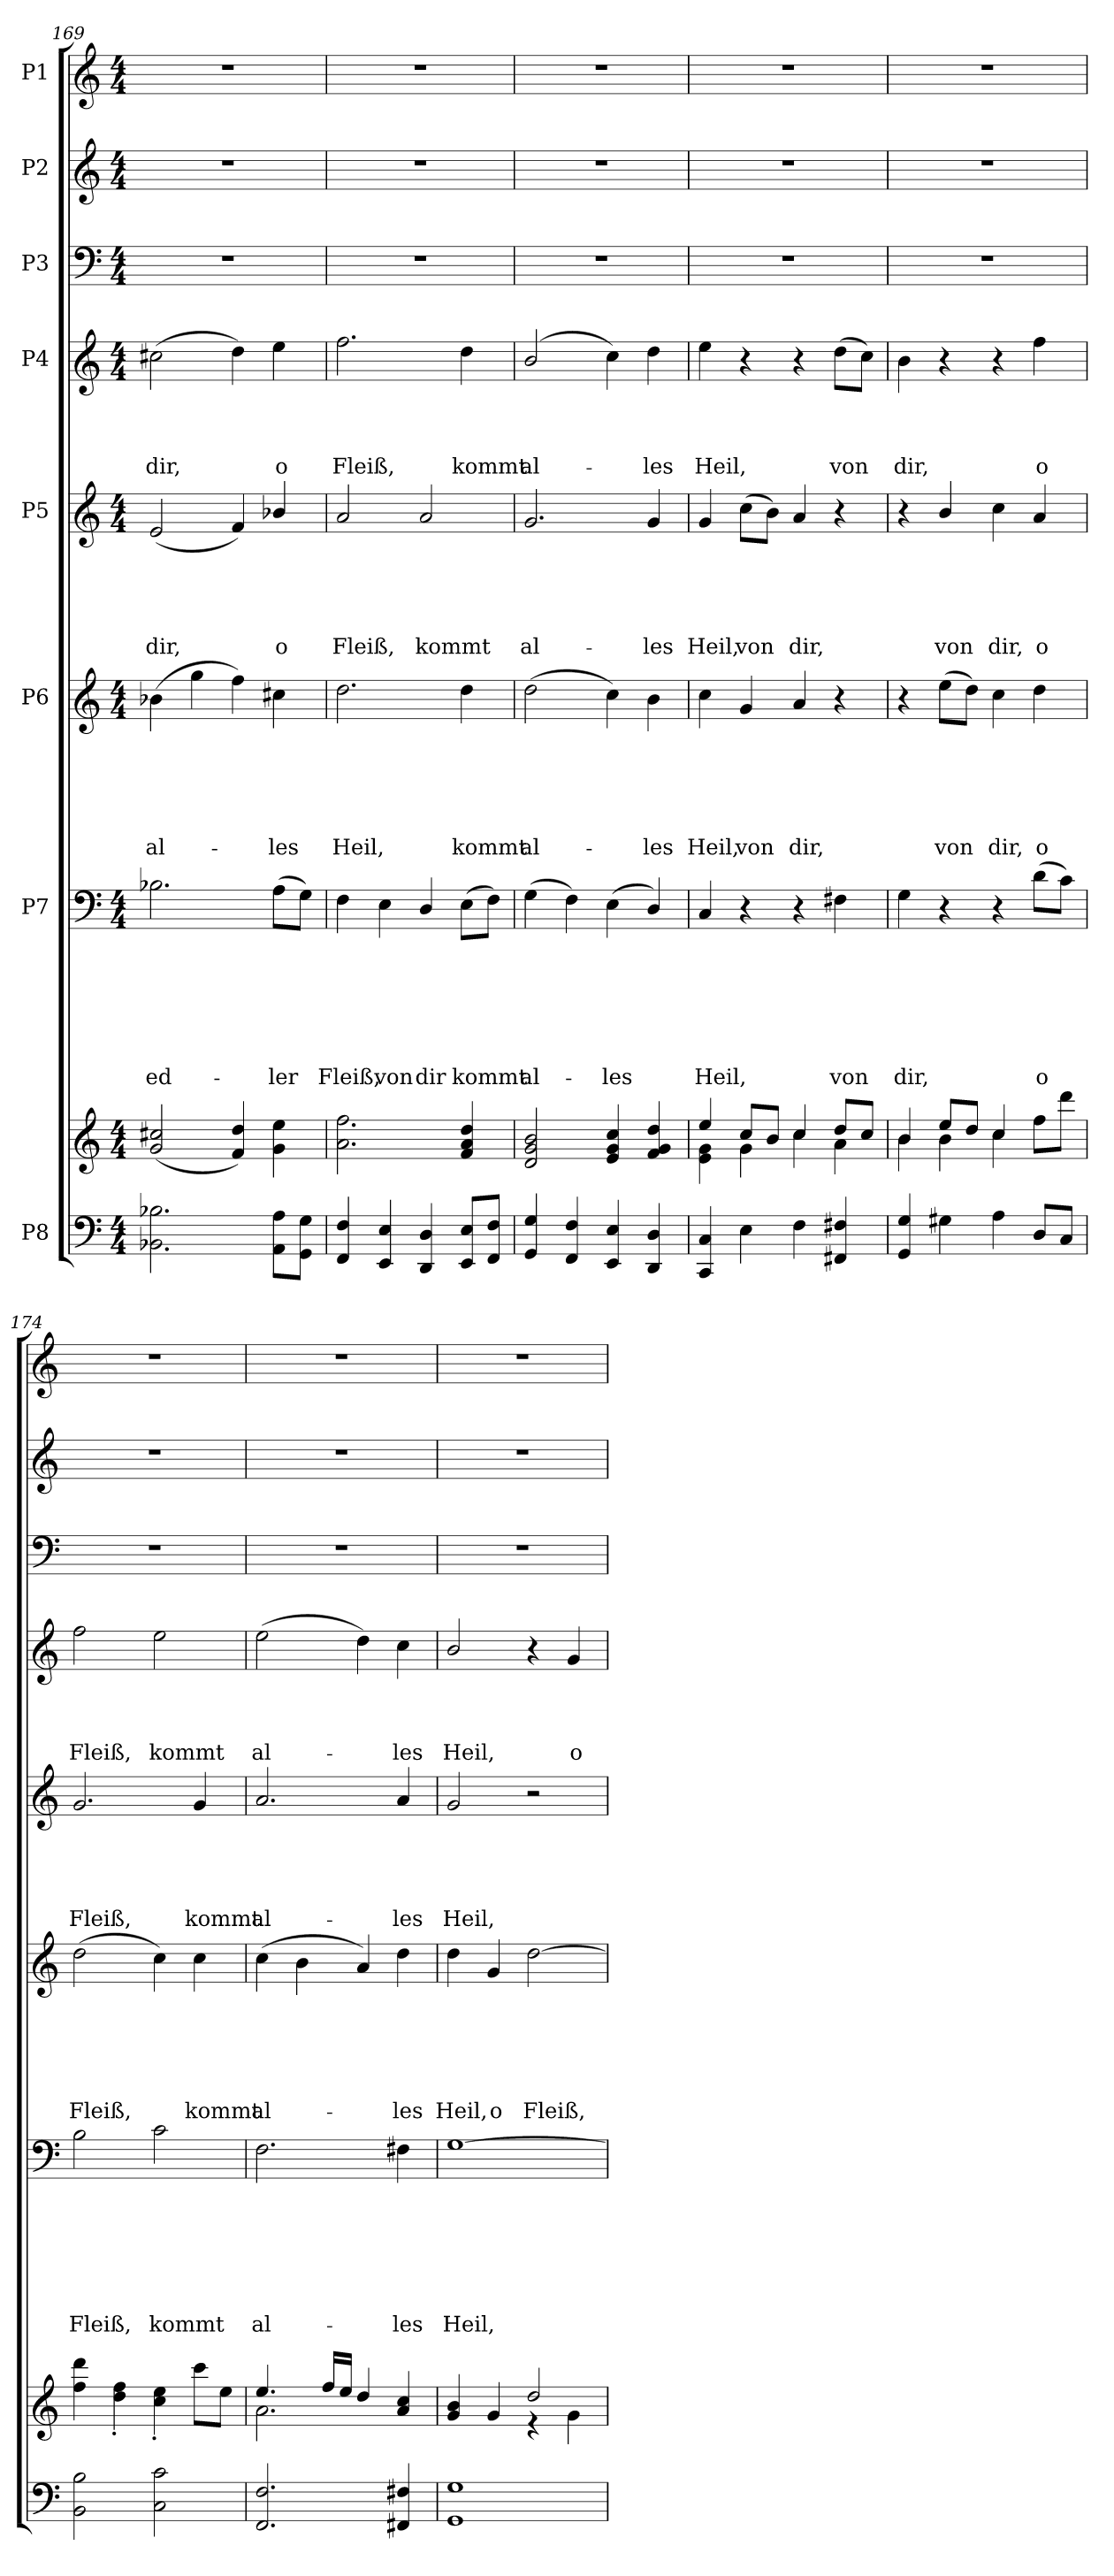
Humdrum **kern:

**kern	**kern	**kern	**text	**text	**text	**text	**text	**text	**text	**kern	**text	**text	**text	**text	**text	**text	**kern	**text	**text	**text	**text	**text	**kern	**text	**text	**text	**text	**kern	**kern	**kern
*part8	*part8	*part7	*part7	*part7	*part7	*part7	*part7	*part7	*part7	*part6	*part6	*part6	*part6	*part6	*part6	*part6	*part5	*part5	*part5	*part5	*part5	*part5	*part4	*part4	*part4	*part4	*part4	*part3	*part2	*part1
*staff9	*staff8	*staff7	*staff7	*staff7	*staff7	*staff7	*staff7	*staff7	*staff7	*staff6	*staff6	*staff6	*staff6	*staff6	*staff6	*staff6	*staff5	*staff5	*staff5	*staff5	*staff5	*staff5	*staff4	*staff4	*staff4	*staff4	*staff4	*staff3	*staff2	*staff1
*I"P8	*	*I"P7	*	*	*	*	*	*	*	*I"P6	*	*	*	*	*	*	*I"P5	*	*	*	*	*	*I"P4	*	*	*	*	*I"P3	*I"P2	*I"P1
*clefF4	*clefG2	*clefF4	*	*	*	*	*	*	*	*clefG2	*	*	*	*	*	*	*clefG2	*	*	*	*	*	*clefG2	*	*	*	*	*clefF4	*clefG2	*clefG2
*	*	*	*	*	*	*	*	*	*	*ITrd7c12	*	*	*	*	*	*	*	*	*	*	*	*	*	*	*	*	*	*	*ITrd7c12	*
*k[]	*k[]	*k[]	*	*	*	*	*	*	*	*k[]	*	*	*	*	*	*	*k[]	*	*	*	*	*	*k[]	*	*	*	*	*k[]	*k[]	*k[]
*C:	*C:	*C:	*	*	*	*	*	*	*	*C:	*	*	*	*	*	*	*C:	*	*	*	*	*	*C:	*	*	*	*	*C:	*C:	*C:
*M4/4	*M4/4	*M4/4	*	*	*	*	*	*	*	*M4/4	*	*	*	*	*	*	*M4/4	*	*	*	*	*	*M4/4	*	*	*	*	*M4/4	*M4/4	*M4/4
=169	=169	=169	=169	=169	=169	=169	=169	=169	=169	=169	=169	=169	=169	=169	=169	=169	=169	=169	=169	=169	=169	=169	=169	=169	=169	=169	=169	=169	=169	=169
*^	*^	*	*	*	*	*	*	*	*	*	*	*	*	*	*	*	*	*	*	*	*	*	*	*	*	*	*	*	*	*
!	!	!	!	!	!	!	!	!	!	!	!LO:LY:b	!	!	!	!	!	!	!LO:LY:b	!	!	!	!	!	!LO:LY:b	!	!	!	!	!LO:LY:b	!	!	!
2.BB-X\ 2.B-X\	1ryy	1ryy	(<2g/ 2cc#X/	2.B-X\	.	.	.	.	.	.	ed-	(>4B-X\	.	.	.	.	.	al-	(<2e/	.	.	.	.	dir,	(>2cc#X\	.	.	.	dir,	1r	1r	1r
.	.	.	.	.	.	.	.	.	.	.	.	4g\	.	.	.	.	.	.	.	.	.	.	.	.	.	.	.	.	.	.	.	.
.	.	.	4f/ 4dd/)	.	.	.	.	.	.	.	.	4f\)	.	.	.	.	.	.	4f/)	.	.	.	.	.	4dd\)	.	.	.	.	.	.	.
!	!	!	!	!	!	!	!	!	!	!	!LO:LY:b	!	!	!	!	!	!	!LO:LY:b	!	!	!	!	!	!LO:LY:b	!	!	!	!	!LO:LY:b	!	!	!
8AA\ 8A\L	.	.	4g\ 4ee\	(>8A\L	.	.	.	.	.	.	-ler	4c#X\	.	.	.	.	.	-les	4b-X/	.	.	.	.	o	4ee\	.	.	.	o	.	.	.
8GG\ 8G\J	.	.	.	8G\J)	.	.	.	.	.	.	.	.	.	.	.	.	.	.	.	.	.	.	.	.	.	.	.	.	.	.	.	.
=170	=170	=170	=170	=170	=170	=170	=170	=170	=170	=170	=170	=170	=170	=170	=170	=170	=170	=170	=170	=170	=170	=170	=170	=170	=170	=170	=170	=170	=170	=170	=170	=170
!	!	!	!	!	!	!	!	!	!	!	!LO:LY:b	!	!	!	!	!	!	!LO:LY:b	!	!	!	!	!	!LO:LY:b	!	!	!	!	!LO:LY:b	!	!	!
4FF/ 4F/	1ryy	1ryy	2.a\ 2.ff\	4F\	.	.	.	.	.	.	Fleiß,	2.d\	.	.	.	.	.	Heil,	2a/	.	.	.	.	Fleiß,	2.ff\	.	.	.	Fleiß,	1r	1r	1r
!	!	!	!	!	!	!	!	!	!	!	!LO:LY:b	!	!	!	!	!	!	!	!	!	!	!	!	!	!	!	!	!	!	!	!	!
4EE/ 4E/	.	.	.	4E\	.	.	.	.	.	.	von	.	.	.	.	.	.	.	.	.	.	.	.	.	.	.	.	.	.	.	.	.
!	!	!	!	!	!	!	!	!	!	!	!LO:LY:b	!	!	!	!	!	!	!	!	!	!	!	!	!LO:LY:b	!	!	!	!	!	!	!	!
4DD/ 4D/	.	.	.	4D/	.	.	.	.	.	.	dir	.	.	.	.	.	.	.	2a/	.	.	.	.	kommt	.	.	.	.	.	.	.	.
!	!	!	!	!	!	!	!	!	!	!	!LO:LY:b	!	!	!	!	!	!	!LO:LY:b	!	!	!	!	!	!	!	!	!	!	!LO:LY:b	!	!	!
8EE/ 8E/L	.	.	4f/ 4a/ 4dd/	(>8E\L	.	.	.	.	.	.	kommt	4d\	.	.	.	.	.	kommt	.	.	.	.	.	.	4dd\	.	.	.	kommt	.	.	.
8FF/ 8F/J	.	.	.	8F\J)	.	.	.	.	.	.	.	.	.	.	.	.	.	.	.	.	.	.	.	.	.	.	.	.	.	.	.	.
=171	=171	=171	=171	=171	=171	=171	=171	=171	=171	=171	=171	=171	=171	=171	=171	=171	=171	=171	=171	=171	=171	=171	=171	=171	=171	=171	=171	=171	=171	=171	=171	=171
!	!	!	!	!	!	!	!	!	!	!	!LO:LY:b	!	!	!	!	!	!	!LO:LY:b	!	!	!	!	!	!LO:LY:b	!	!	!	!	!LO:LY:b	!	!	!
4GG/ 4G/	1ryy	1ryy	2d/ 2g/ 2b/	(>4G\	.	.	.	.	.	.	al-	(>2d\	.	.	.	.	.	al-	2.g/	.	.	.	.	al-	(<2b/	.	.	.	al-	1r	1r	1r
4FF/ 4F/	.	.	.	4F\)	.	.	.	.	.	.	.	.	.	.	.	.	.	.	.	.	.	.	.	.	.	.	.	.	.	.	.	.
!	!	!	!	!	!	!	!	!	!	!	!LO:LY:b	!	!	!	!	!	!	!	!	!	!	!	!	!	!	!	!	!	!	!	!	!
4EE/ 4E/	.	.	4e/ 4g/ 4cc/	(>4E\	.	.	.	.	.	.	-les	4c\)	.	.	.	.	.	.	.	.	.	.	.	.	4cc\)	.	.	.	.	.	.	.
!	!	!	!	!	!	!	!	!	!	!	!	!	!	!	!	!	!	!LO:LY:b	!	!	!	!	!	!LO:LY:b	!	!	!	!	!LO:LY:b	!	!	!
4DD/ 4D/	.	.	4f/ 4g/ 4dd/	4D/)	.	.	.	.	.	.	.	4B\	.	.	.	.	.	-les	4g/	.	.	.	.	-les	4dd\	.	.	.	-les	.	.	.
=172	=172	=172	=172	=172	=172	=172	=172	=172	=172	=172	=172	=172	=172	=172	=172	=172	=172	=172	=172	=172	=172	=172	=172	=172	=172	=172	=172	=172	=172	=172	=172	=172
!	!	!	!	!	!	!	!	!	!	!	!LO:LY:b	!	!	!	!	!	!	!LO:LY:b	!	!	!	!	!	!LO:LY:b	!	!	!	!	!LO:LY:b	!	!	!
4CC/ 4C/	1ryy	4ee/	4e\ 4g\	4C/	.	.	.	.	.	.	Heil,	4c\	.	.	.	.	.	Heil,	4g/	.	.	.	.	Heil,	4ee\	.	.	.	Heil,	1r	1r	1r
!	!	!	!	!	!	!	!	!	!	!	!	!	!	!	!	!	!	!LO:LY:b	!	!	!	!	!	!LO:LY:b	!	!	!	!	!	!	!	!
4E\	.	4g\	8cc/L	4r	.	.	.	.	.	.	.	4G/	.	.	.	.	.	von	(>8cc\L	.	.	.	.	von	4r	.	.	.	.	.	.	.
.	.	.	8b/J	.	.	.	.	.	.	.	.	.	.	.	.	.	.	.	8b\J)	.	.	.	.	.	.	.	.	.	.	.	.	.
!	!	!	!	!	!	!	!	!	!	!	!	!	!	!	!	!	!	!LO:LY:b	!	!	!	!	!	!LO:LY:b	!	!	!	!	!	!	!	!
4F\	.	4cc\	4cc/	4r	.	.	.	.	.	.	.	4A/	.	.	.	.	.	dir,	4a/	.	.	.	.	dir,	4r	.	.	.	.	.	.	.
!	!	!	!	!	!	!	!	!	!	!	!LO:LY:b	!	!	!	!	!	!	!	!	!	!	!	!	!	!	!	!	!	!LO:LY:b	!	!	!
4FF#X/ 4F#X/	.	4a\	8dd/L	4F#X\	.	.	.	.	.	.	von	4r	.	.	.	.	.	.	4r	.	.	.	.	.	(>8dd\L	.	.	.	von	.	.	.
.	.	.	8cc/J	.	.	.	.	.	.	.	.	.	.	.	.	.	.	.	.	.	.	.	.	.	8cc\J)	.	.	.	.	.	.	.
!!LO:PB:g=z
=173	=173	=173	=173	=173	=173	=173	=173	=173	=173	=173	=173	=173	=173	=173	=173	=173	=173	=173	=173	=173	=173	=173	=173	=173	=173	=173	=173	=173	=173	=173	=173	=173
!	!	!	!	!	!	!	!	!	!	!	!LO:LY:b	!	!	!	!	!	!	!	!	!	!	!	!	!	!	!	!	!	!LO:LY:b	!	!	!
4GG/ 4G/	1ryy	4b\	4b/	4G\	.	.	.	.	.	.	dir,	4r	.	.	.	.	.	.	4r	.	.	.	.	.	4b\	.	.	.	dir,	1r	1r	1r
!	!	!	!	!	!	!	!	!	!	!	!	!	!	!	!	!	!	!LO:LY:b	!	!	!	!	!	!LO:LY:b	!	!	!	!	!	!	!	!
4G#X\	.	4b\	8ee/L	4r	.	.	.	.	.	.	.	(>8e\L	.	.	.	.	.	von	4b/	.	.	.	.	von	4r	.	.	.	.	.	.	.
.	.	.	8dd/J	.	.	.	.	.	.	.	.	8d\J)	.	.	.	.	.	.	.	.	.	.	.	.	.	.	.	.	.	.	.	.
!	!	!	!	!	!	!	!	!	!	!	!	!	!	!	!	!	!	!LO:LY:b	!	!	!	!	!	!LO:LY:b	!	!	!	!	!	!	!	!
4A\	.	4cc\	4cc/	4r	.	.	.	.	.	.	.	4c\	.	.	.	.	.	dir,	4cc\	.	.	.	.	dir,	4r	.	.	.	.	.	.	.
!	!	!	!	!	!	!	!	!	!	!	!LO:LY:b	!	!	!	!	!	!	!LO:LY:b	!	!	!	!	!	!LO:LY:b	!	!	!	!	!LO:LY:b	!	!	!
8D/L	.	4ryy	8ff\L	(>8d\L	.	.	.	.	.	.	o	4d\	.	.	.	.	.	o	4a/	.	.	.	.	o	4ff\	.	.	.	o	.	.	.
8C/J	.	.	8ddd\J	8c\J)	.	.	.	.	.	.	.	.	.	.	.	.	.	.	.	.	.	.	.	.	.	.	.	.	.	.	.	.
=174	=174	=174	=174	=174	=174	=174	=174	=174	=174	=174	=174	=174	=174	=174	=174	=174	=174	=174	=174	=174	=174	=174	=174	=174	=174	=174	=174	=174	=174	=174	=174	=174
!	!	!	!	!	!	!	!	!	!	!	!LO:LY:b	!	!	!	!	!	!	!LO:LY:b	!	!	!	!	!	!LO:LY:b	!	!	!	!	!LO:LY:b	!	!	!
2BB\ 2B\	1ryy	1ryy	4ff\ 4ddd\	2B\	.	.	.	.	.	.	Fleiß,	(>2d\	.	.	.	.	.	Fleiß,	2.g/	.	.	.	.	Fleiß,	2ff\	.	.	.	Fleiß,	1r	1r	1r
.	.	.	4dd\'> 4ff\'>	.	.	.	.	.	.	.	.	.	.	.	.	.	.	.	.	.	.	.	.	.	.	.	.	.	.	.	.	.
!	!	!	!	!	!	!	!	!	!	!	!LO:LY:b	!	!	!	!	!	!	!	!	!	!	!	!	!	!	!	!	!	!LO:LY:b	!	!	!
2C\ 2c\	.	.	4cc\'> 4ee\'>	2c\	.	.	.	.	.	.	kommt	4c\)	.	.	.	.	.	.	.	.	.	.	.	.	2ee\	.	.	.	kommt	.	.	.
!	!	!	!	!	!	!	!	!	!	!	!	!	!	!	!	!	!	!LO:LY:b	!	!	!	!	!	!LO:LY:b	!	!	!	!	!	!	!	!
.	.	.	8ccc\L	.	.	.	.	.	.	.	.	4c\	.	.	.	.	.	kommt	4g/	.	.	.	.	kommt	.	.	.	.	.	.	.	.
.	.	.	8ee\J	.	.	.	.	.	.	.	.	.	.	.	.	.	.	.	.	.	.	.	.	.	.	.	.	.	.	.	.	.
=175	=175	=175	=175	=175	=175	=175	=175	=175	=175	=175	=175	=175	=175	=175	=175	=175	=175	=175	=175	=175	=175	=175	=175	=175	=175	=175	=175	=175	=175	=175	=175	=175
!	!	!	!	!	!	!	!	!	!	!	!LO:LY:b	!	!	!	!	!	!	!LO:LY:b	!	!	!	!	!	!LO:LY:b	!	!	!	!	!LO:LY:b	!	!	!
2.FF/ 2.F/	1ryy	2.a\	4.ee/	2.F\	.	.	.	.	.	.	al-	(<4c\	.	.	.	.	.	al-	2.a/	.	.	.	.	al-	(>2ee\	.	.	.	al-	1r	1r	1r
.	.	.	.	.	.	.	.	.	.	.	.	4B\	.	.	.	.	.	.	.	.	.	.	.	.	.	.	.	.	.	.	.	.
.	.	.	16ff/LL	.	.	.	.	.	.	.	.	.	.	.	.	.	.	.	.	.	.	.	.	.	.	.	.	.	.	.	.	.
.	.	.	16ee/JJ	.	.	.	.	.	.	.	.	.	.	.	.	.	.	.	.	.	.	.	.	.	.	.	.	.	.	.	.	.
.	.	.	4dd/	.	.	.	.	.	.	.	.	4A/)	.	.	.	.	.	.	.	.	.	.	.	.	4dd\)	.	.	.	.	.	.	.
!	!	!	!	!	!	!	!	!	!	!	!LO:LY:b	!	!	!	!	!	!	!LO:LY:b	!	!	!	!	!	!LO:LY:b	!	!	!	!	!LO:LY:b	!	!	!
4FF#X/ 4F#X/	.	4ryy	4a/ 4cc/	4F#X\	.	.	.	.	.	.	-les	4d\	.	.	.	.	.	-les	4a/	.	.	.	.	-les	4cc\	.	.	.	-les	.	.	.
=176	=176	=176	=176	=176	=176	=176	=176	=176	=176	=176	=176	=176	=176	=176	=176	=176	=176	=176	=176	=176	=176	=176	=176	=176	=176	=176	=176	=176	=176	=176	=176	=176
!	!	!	!	!	!	!	!	!	!	!	!LO:LY:b	!	!	!	!	!	!	!LO:LY:b	!	!	!	!	!	!LO:LY:b	!	!	!	!	!LO:LY:b	!	!	!
1GG 1G	1ryy	2ryy	4g/ 4b/	[>1G	.	.	.	.	.	.	Heil,	4d\	.	.	.	.	.	Heil,	2g/	.	.	.	.	Heil,	2b/	.	.	.	Heil,	1r	1r	1r
!	!	!	!	!	!	!	!	!	!	!	!	!	!	!	!	!	!	!LO:LY:b	!	!	!	!	!	!	!	!	!	!	!	!	!	!
.	.	.	4g/	.	.	.	.	.	.	.	.	4G/	.	.	.	.	.	o	.	.	.	.	.	.	.	.	.	.	.	.	.	.
!	!	!	!	!	!	!	!	!	!	!	!	!	!	!	!	!	!	!LO:LY:b	!	!	!	!	!	!	!	!	!	!	!	!	!	!
.	.	4re	2dd/	.	.	.	.	.	.	.	.	[>2d\	.	.	.	.	.	Fleiß,	2r	.	.	.	.	.	4r	.	.	.	.	.	.	.
!	!	!	!	!	!	!	!	!	!	!	!	!	!	!	!	!	!	!	!	!	!	!	!	!	!	!	!	!	!LO:LY:b	!	!	!
.	.	4g\	.	.	.	.	.	.	.	.	.	.	.	.	.	.	.	.	.	.	.	.	.	.	4g/	.	.	.	o	.	.	.
*v	*v	*	*	*	*	*	*	*	*	*	*	*	*	*	*	*	*	*	*	*	*	*	*	*	*	*	*	*	*	*	*	*
*	*v	*v	*	*	*	*	*	*	*	*	*	*	*	*	*	*	*	*	*	*	*	*	*	*	*	*	*	*	*	*	*
=	=	=	=	=	=	=	=	=	=	=	=	=	=	=	=	=	=	=	=	=	=	=	=	=	=	=	=	=	=	=
*-	*-	*-	*-	*-	*-	*-	*-	*-	*-	*-	*-	*-	*-	*-	*-	*-	*-	*-	*-	*-	*-	*-	*-	*-	*-	*-	*-	*-	*-	*-
